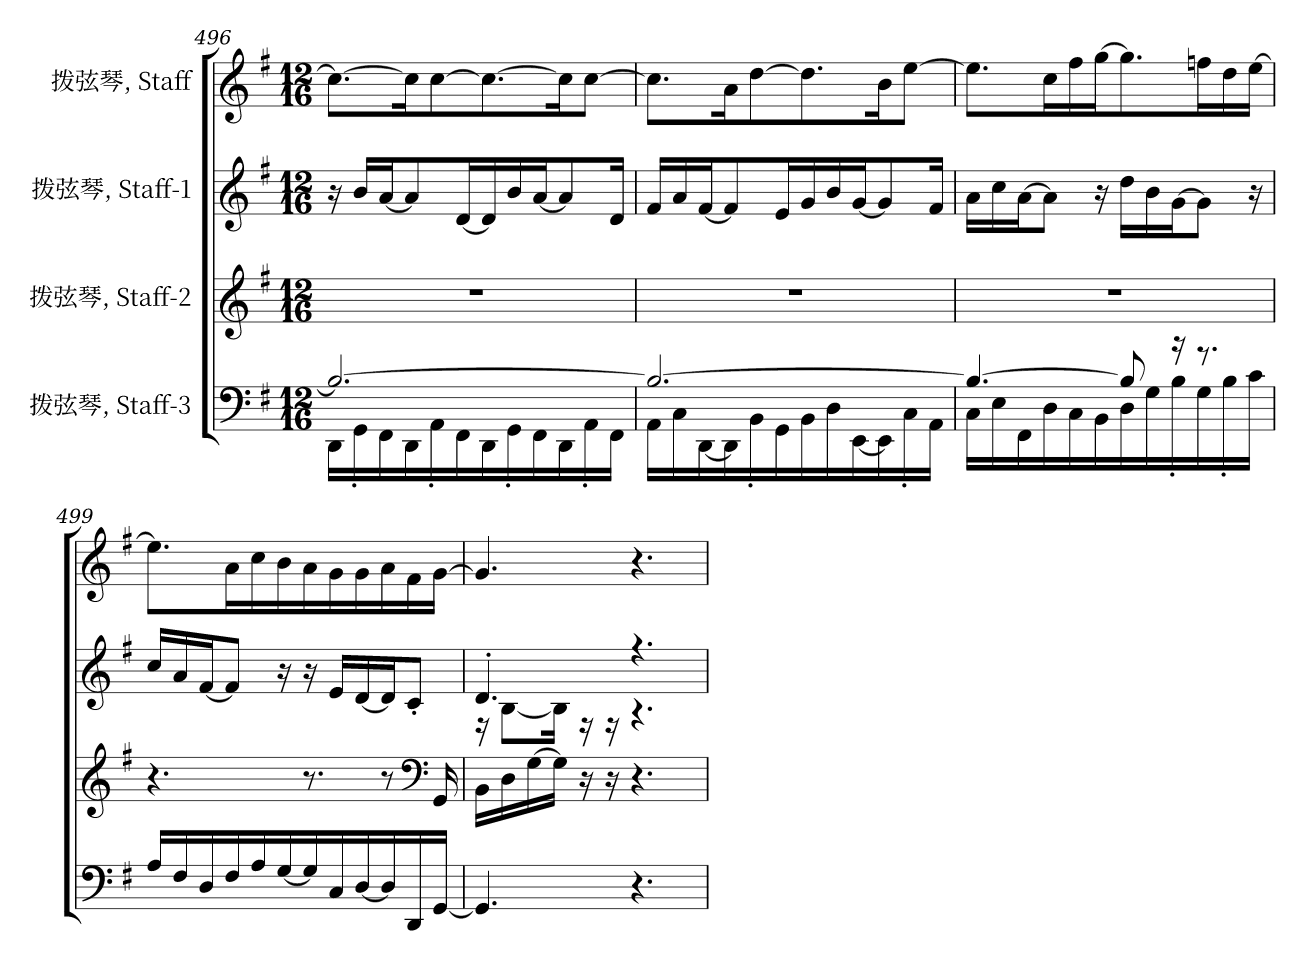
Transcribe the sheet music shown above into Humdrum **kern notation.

**kern	**kern	**kern	**kern
*part4	*part3	*part2	*part1
*staff4	*staff3	*staff2	*staff1
*I"拨弦琴, Staff-3	*I"拨弦琴, Staff-2	*I"拨弦琴, Staff-1	*I"拨弦琴, Staff
*clefF4	*clefG2	*clefG2	*clefG2
*k[f#]	*k[f#]	*k[f#]	*k[f#]
*M12/16	*M12/16	*M12/16	*M12/16
=496	=496	=496	=496
*^	*	*	*
2.B/_	16DD\LL	2.r	16r	8.cc\L_
.	16GG'\	.	16b/LL	.
.	16FF#\	.	[16a/J	.
.	16DD\	.	8a/]	16cc\K]
.	16AA'\	.	.	[8cc\
.	16FF#\	.	[16d/L	.
.	16DD\	.	16d/]	8.cc\_
.	16GG'\	.	16b/	.
.	16FF#\	.	[16a/J	.
.	16DD\	.	8a/]	16cc\K]
.	16AA'\	.	.	[8cc\J
.	16FF#\JJ	.	16d/Jk	.
!!LO:LB:g=z
=497	=497	=497	=497	=497
2.B/_	16AA\LL	2.r	16f#/LL	8.cc\L]
.	16C\	.	16a/	.
.	[16DD\	.	[16f#/J	.
.	16DD\]	.	8f#/]	16a\K
.	16BB'\	.	.	[8dd\
.	16GG\	.	16e/L	.
.	16BB\	.	16g/	8.dd\]
.	16D\	.	16b/	.
.	[16EE\	.	[16g/J	.
.	16EE\]	.	8g/]	16b\K
.	16C'\	.	.	[8ee\J
.	16AA\JJ	.	16f#/Jk	.
=498	=498	=498	=498	=498
4.B/_	16C\LL	2.r	16a\LL	8.ee\L]
.	16E\	.	16cc\	.
.	16FF#\	.	[16a\J	.
.	16D\	.	8a\J]	16cc\L
.	16C\	.	.	16ff#\
.	16BB\	.	16r	[16gg\J
8B/]	16D\	.	16dd\LL	8.gg\]
.	16G\	.	16b\	.
16r	16B'\	.	[16g\J	.
8.r	16G\	.	8g\J]	16ffn\L
.	16B'\	.	.	16dd\
.	16c\JJ	.	16r	[16ee\JJ
*v	*v	*	*	*
=499	=499	=499	=499
16A/LL	4.r	16cc/LL	8.ee\L]
16F#/	.	16a/	.
16D/	.	[16f#/J	.
16F#/	.	8f#/J]	16a\L
16A/	.	.	16cc\
[16G/	.	16r	16b\
16G/]	8.r	16r	16a\
16C/	.	16e/LL	16g\
[16D/	.	[16d/	16g\
16D/]	8r	16d/J]	16a\
16DD/	.	8c'/J	16f#\
*	*clefF4	*	*
[16GG/JJ	16GG/	.	[16g\JJ
!!LO:LB:g=z
=500	=500	=500	=500
*	*	*^	*
4.GG/]	16BB\LL	4.d'/	16r	4.g/]
.	16D\	.	[8B\L	.
.	[16G\	.	.	.
.	16G\JJ]	.	16B\Jk]	.
.	16r	.	16r	.
.	16r	.	16r	.
4.r	4.r	4.r	4.r	4.r
*	*	*v	*v	*
=	=	=	=
*-	*-	*-	*-
